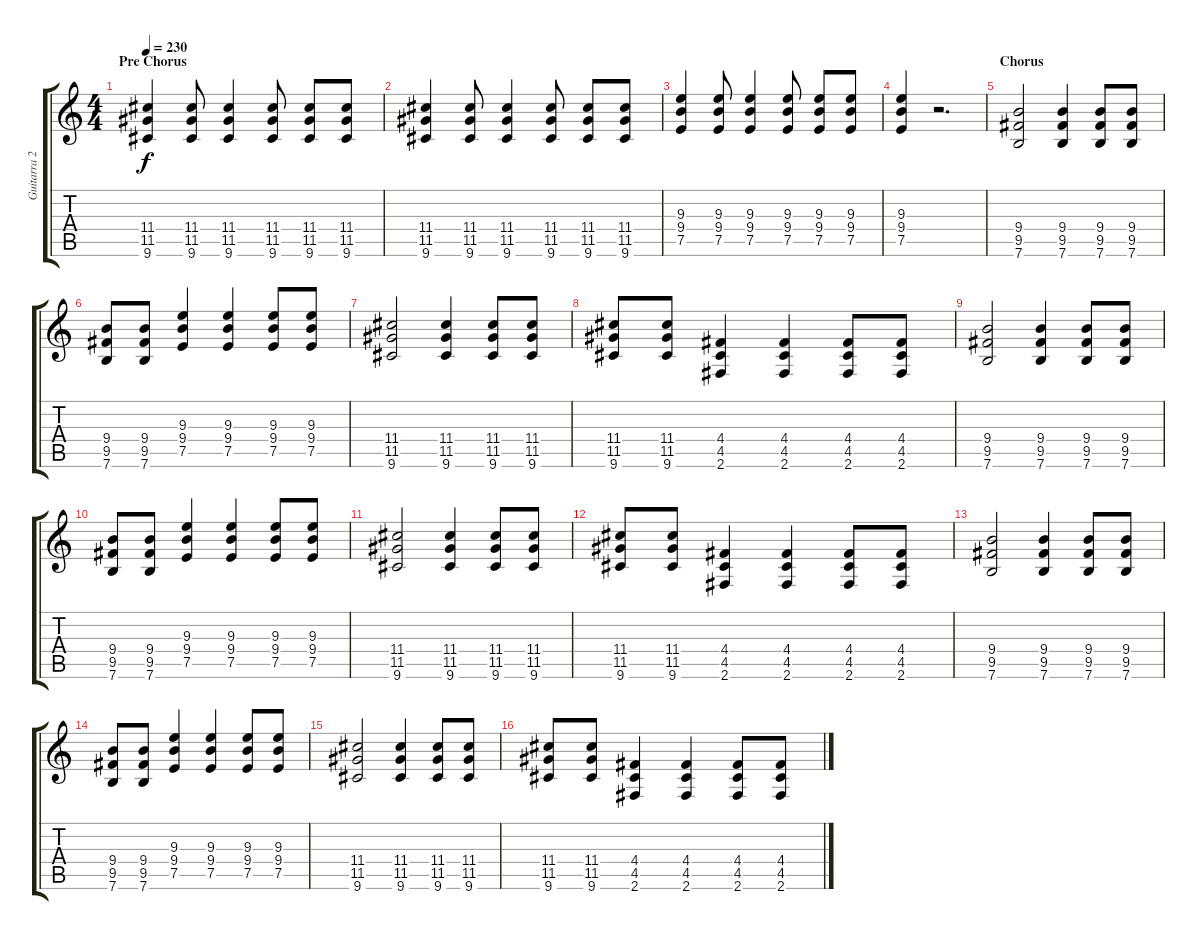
\track ("Guitarra 2 - Erik" "Guitarra 2") {instrument distortionguitar}
\staff {score tabs}
\tuning (E4 B3 G3 D3 A2 E2) {hide}
\ts (4 4)
\section ("" "Pre Chorus")
\tempo 230
\clef g2
\ks c
(11.4 11.5 9.6).4{dy f} (11.4 11.5 9.6).8 (11.4 11.5 9.6).4 (11.4 11.5 9.6).8 (11.4 11.5 9.6).8 (11.4 11.5 9.6).8 |
(11.4 11.5 9.6).4 (11.4 11.5 9.6).8 (11.4 11.5 9.6).4 (11.4 11.5 9.6).8 (11.4 11.5 9.6).8 (11.4 11.5 9.6).8 |
(9.3 9.4 7.5).4 (9.3 9.4 7.5).8 (9.3 9.4 7.5).4 (9.3 9.4 7.5).8 (9.3 9.4 7.5).8 (9.3 9.4 7.5).8 |
(9.3 9.4 7.5).4 r.2{d} |
\section ("" "Chorus")
(9.4 9.5 7.6).2 (9.4 9.5 7.6).4 (9.4 9.5 7.6).8 (9.4 9.5 7.6).8 |
(9.4 9.5 7.6).8 (9.4 9.5 7.6).8 (9.3 9.4 7.5).4 (9.3 9.4 7.5).4 (9.3 9.4 7.5).8 (9.3 9.4 7.5).8 |
(11.4 11.5 9.6).2 (11.4 11.5 9.6).4 (11.4 11.5 9.6).8 (11.4 11.5 9.6).8 |
(11.4 11.5 9.6).8 (11.4 11.5 9.6).8 (4.4 4.5 2.6).4 (4.4 4.5 2.6).4 (4.4 4.5 2.6).8 (4.4 4.5 2.6).8 |
(9.4 9.5 7.6).2 (9.4 9.5 7.6).4 (9.4 9.5 7.6).8 (9.4 9.5 7.6).8 |
(9.4 9.5 7.6).8 (9.4 9.5 7.6).8 (9.3 9.4 7.5).4 (9.3 9.4 7.5).4 (9.3 9.4 7.5).8 (9.3 9.4 7.5).8 |
(11.4 11.5 9.6).2 (11.4 11.5 9.6).4 (11.4 11.5 9.6).8 (11.4 11.5 9.6).8 |
(11.4 11.5 9.6).8 (11.4 11.5 9.6).8 (4.4 4.5 2.6).4 (4.4 4.5 2.6).4 (4.4 4.5 2.6).8 (4.4 4.5 2.6).8 |
(9.4 9.5 7.6).2 (9.4 9.5 7.6).4 (9.4 9.5 7.6).8 (9.4 9.5 7.6).8 |
(9.4 9.5 7.6).8 (9.4 9.5 7.6).8 (9.3 9.4 7.5).4 (9.3 9.4 7.5).4 (9.3 9.4 7.5).8 (9.3 9.4 7.5).8 |
(11.4 11.5 9.6).2 (11.4 11.5 9.6).4 (11.4 11.5 9.6).8 (11.4 11.5 9.6).8 |
(11.4 11.5 9.6).8 (11.4 11.5 9.6).8 (4.4 4.5 2.6).4 (4.4 4.5 2.6).4 (4.4 4.5 2.6).8 (4.4 4.5 2.6).8
